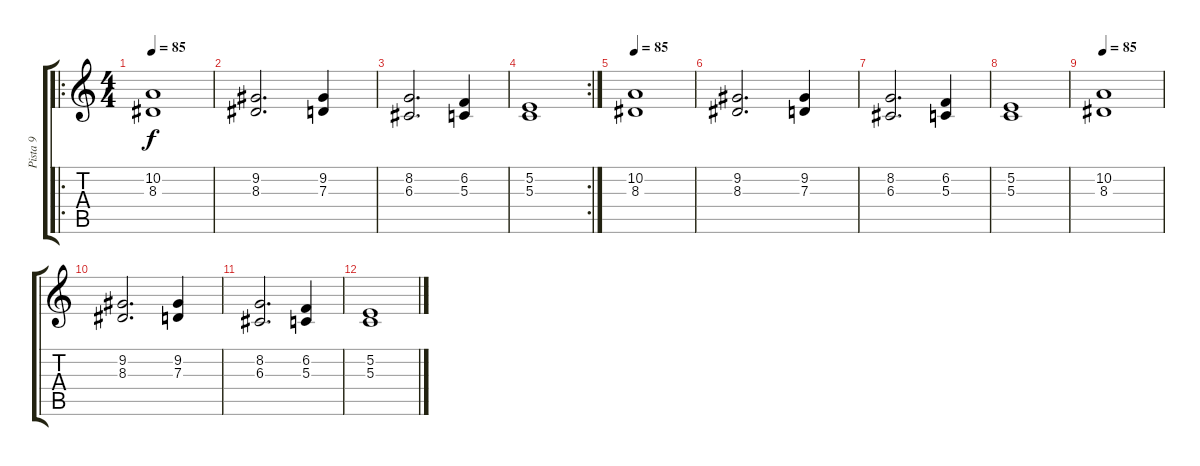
\track ("Pista 9" "Pista 9") {instrument pad2warm}
\staff {score tabs}
\tuning (E4 B3 G3 D3 A2 E2) {hide}
\ro
\ts (4 4)
\tempo 85
\clef g2
\ks c
(10.2 8.3).1{dy f} |
(9.2 8.3).2{d} (9.2 7.3).4 |
(8.2 6.3).2{d} (6.2 5.3).4 |
\rc 2
(5.2 5.3).1 |
\tempo 85
(10.2 8.3).1 |
(9.2 8.3).2{d} (9.2 7.3).4 |
(8.2 6.3).2{d} (6.2 5.3).4 |
(5.2 5.3).1 |
\tempo 85
(10.2 8.3).1 |
(9.2 8.3).2{d} (9.2 7.3).4 |
(8.2 6.3).2{d} (6.2 5.3).4 |
(5.2 5.3).1
